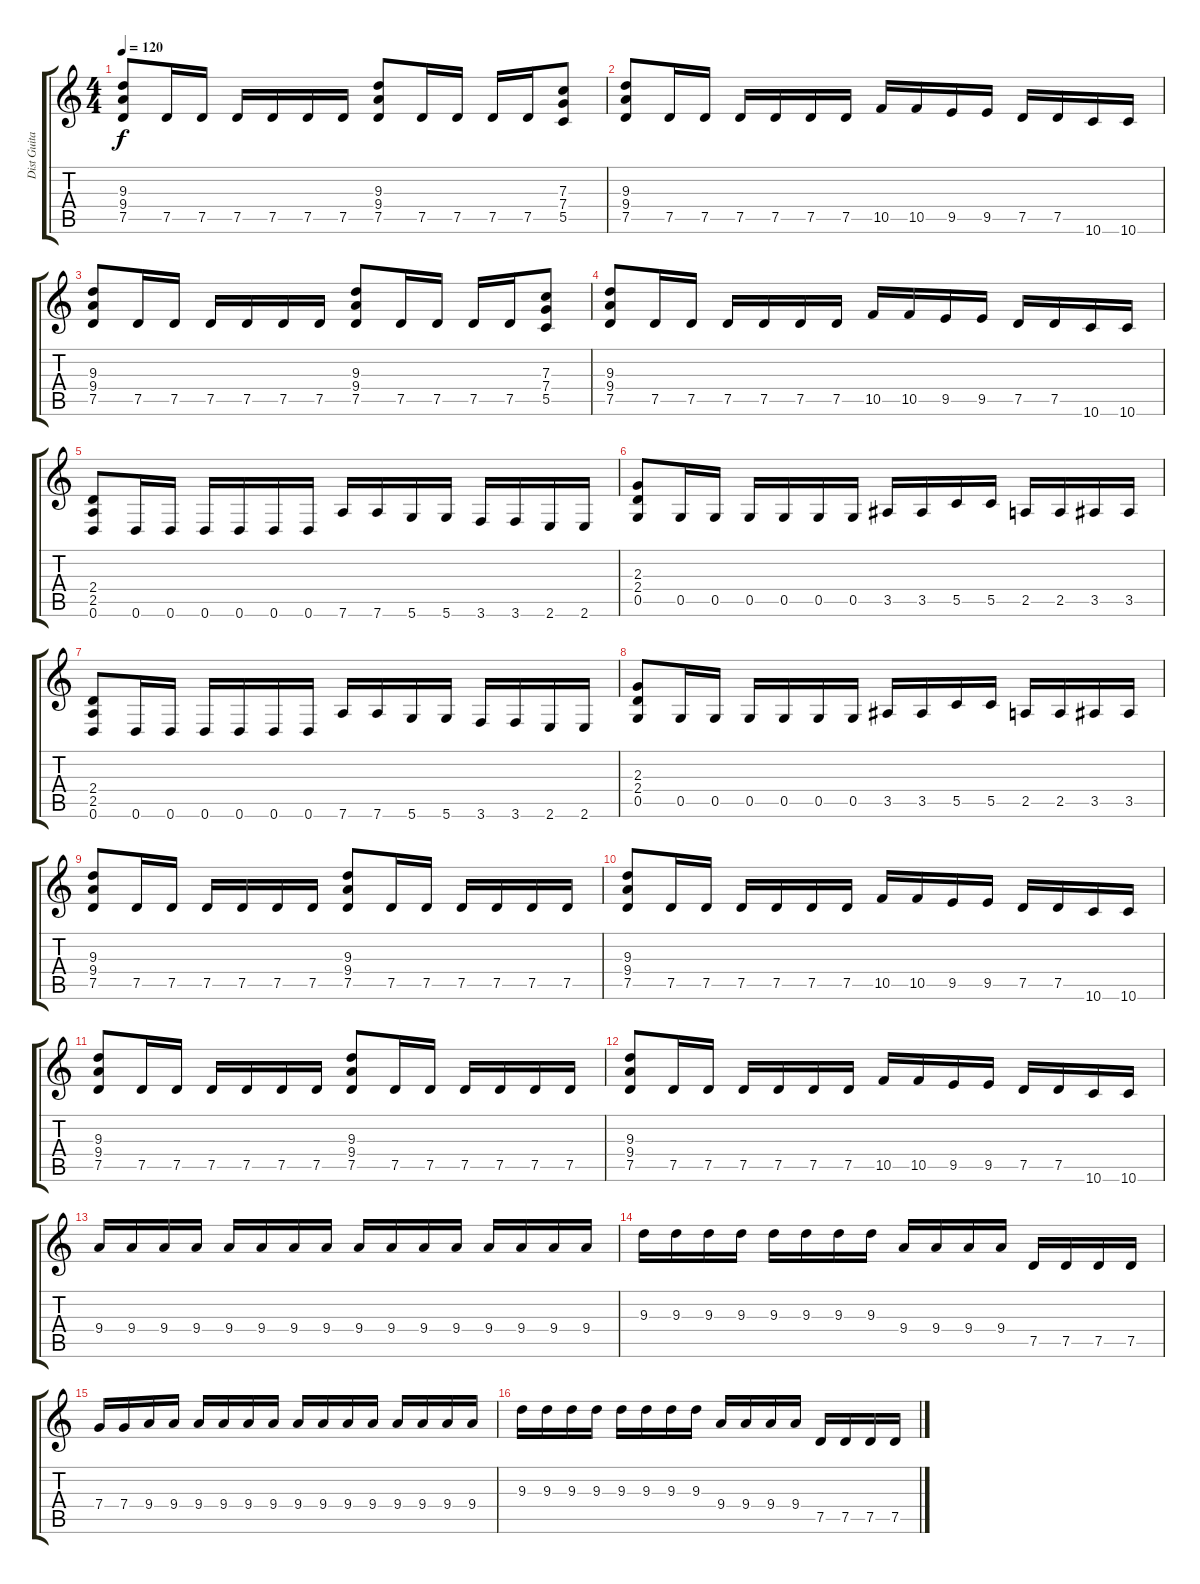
\track ("Dist Guitar I" "Dist Guita") {instrument distortionguitar}
\staff {score tabs}
\tuning (D4 A3 F3 C3 G2 D2) {hide}
\ts (4 4)
\tempo 120
\clef g2
\ks c
(9.3 9.4 7.5).8{dy f} 7.5.16 7.5.16 7.5.16 7.5.16 7.5.16 7.5.16 (9.3 9.4 7.5).8 7.5.16 7.5.16 7.5.16 7.5.16 (7.3 7.4 5.5).8 |
(9.3 9.4 7.5).8 7.5.16 7.5.16 7.5.16 7.5.16 7.5.16 7.5.16 10.5.16 10.5.16 9.5.16 9.5.16 7.5.16 7.5.16 10.6.16 10.6.16 |
(9.3 9.4 7.5).8 7.5.16 7.5.16 7.5.16 7.5.16 7.5.16 7.5.16 (9.3 9.4 7.5).8 7.5.16 7.5.16 7.5.16 7.5.16 (7.3 7.4 5.5).8 |
(9.3 9.4 7.5).8 7.5.16 7.5.16 7.5.16 7.5.16 7.5.16 7.5.16 10.5.16 10.5.16 9.5.16 9.5.16 7.5.16 7.5.16 10.6.16 10.6.16 |
(2.4 2.5 0.6).8 0.6.16 0.6.16 0.6.16 0.6.16 0.6.16 0.6.16 7.6.16 7.6.16 5.6.16 5.6.16 3.6.16 3.6.16 2.6.16 2.6.16 |
(2.3 2.4 0.5).8 0.5.16 0.5.16 0.5.16 0.5.16 0.5.16 0.5.16 3.5.16 3.5.16 5.5.16 5.5.16 2.5.16 2.5.16 3.5.16 3.5.16 |
(2.4 2.5 0.6).8 0.6.16 0.6.16 0.6.16 0.6.16 0.6.16 0.6.16 7.6.16 7.6.16 5.6.16 5.6.16 3.6.16 3.6.16 2.6.16 2.6.16 |
(2.3 2.4 0.5).8 0.5.16 0.5.16 0.5.16 0.5.16 0.5.16 0.5.16 3.5.16 3.5.16 5.5.16 5.5.16 2.5.16 2.5.16 3.5.16 3.5.16 |
(9.3 9.4 7.5).8 7.5.16 7.5.16 7.5.16 7.5.16 7.5.16 7.5.16 (9.3 9.4 7.5).8 7.5.16 7.5.16 7.5.16 7.5.16 7.5.16 7.5.16 |
(9.3 9.4 7.5).8 7.5.16 7.5.16 7.5.16 7.5.16 7.5.16 7.5.16 10.5.16 10.5.16 9.5.16 9.5.16 7.5.16 7.5.16 10.6.16 10.6.16 |
(9.3 9.4 7.5).8 7.5.16 7.5.16 7.5.16 7.5.16 7.5.16 7.5.16 (9.3 9.4 7.5).8 7.5.16 7.5.16 7.5.16 7.5.16 7.5.16 7.5.16 |
(9.3 9.4 7.5).8 7.5.16 7.5.16 7.5.16 7.5.16 7.5.16 7.5.16 10.5.16 10.5.16 9.5.16 9.5.16 7.5.16 7.5.16 10.6.16 10.6.16 |
9.4.16 9.4.16 9.4.16 9.4.16 9.4.16 9.4.16 9.4.16 9.4.16 9.4.16 9.4.16 9.4.16 9.4.16 9.4.16 9.4.16 9.4.16 9.4.16 |
9.3.16 9.3.16 9.3.16 9.3.16 9.3.16 9.3.16 9.3.16 9.3.16 9.4.16 9.4.16 9.4.16 9.4.16 7.5.16 7.5.16 7.5.16 7.5.16 |
7.4.16 7.4.16 9.4.16 9.4.16 9.4.16 9.4.16 9.4.16 9.4.16 9.4.16 9.4.16 9.4.16 9.4.16 9.4.16 9.4.16 9.4.16 9.4.16 |
9.3.16 9.3.16 9.3.16 9.3.16 9.3.16 9.3.16 9.3.16 9.3.16 9.4.16 9.4.16 9.4.16 9.4.16 7.5.16 7.5.16 7.5.16 7.5.16
